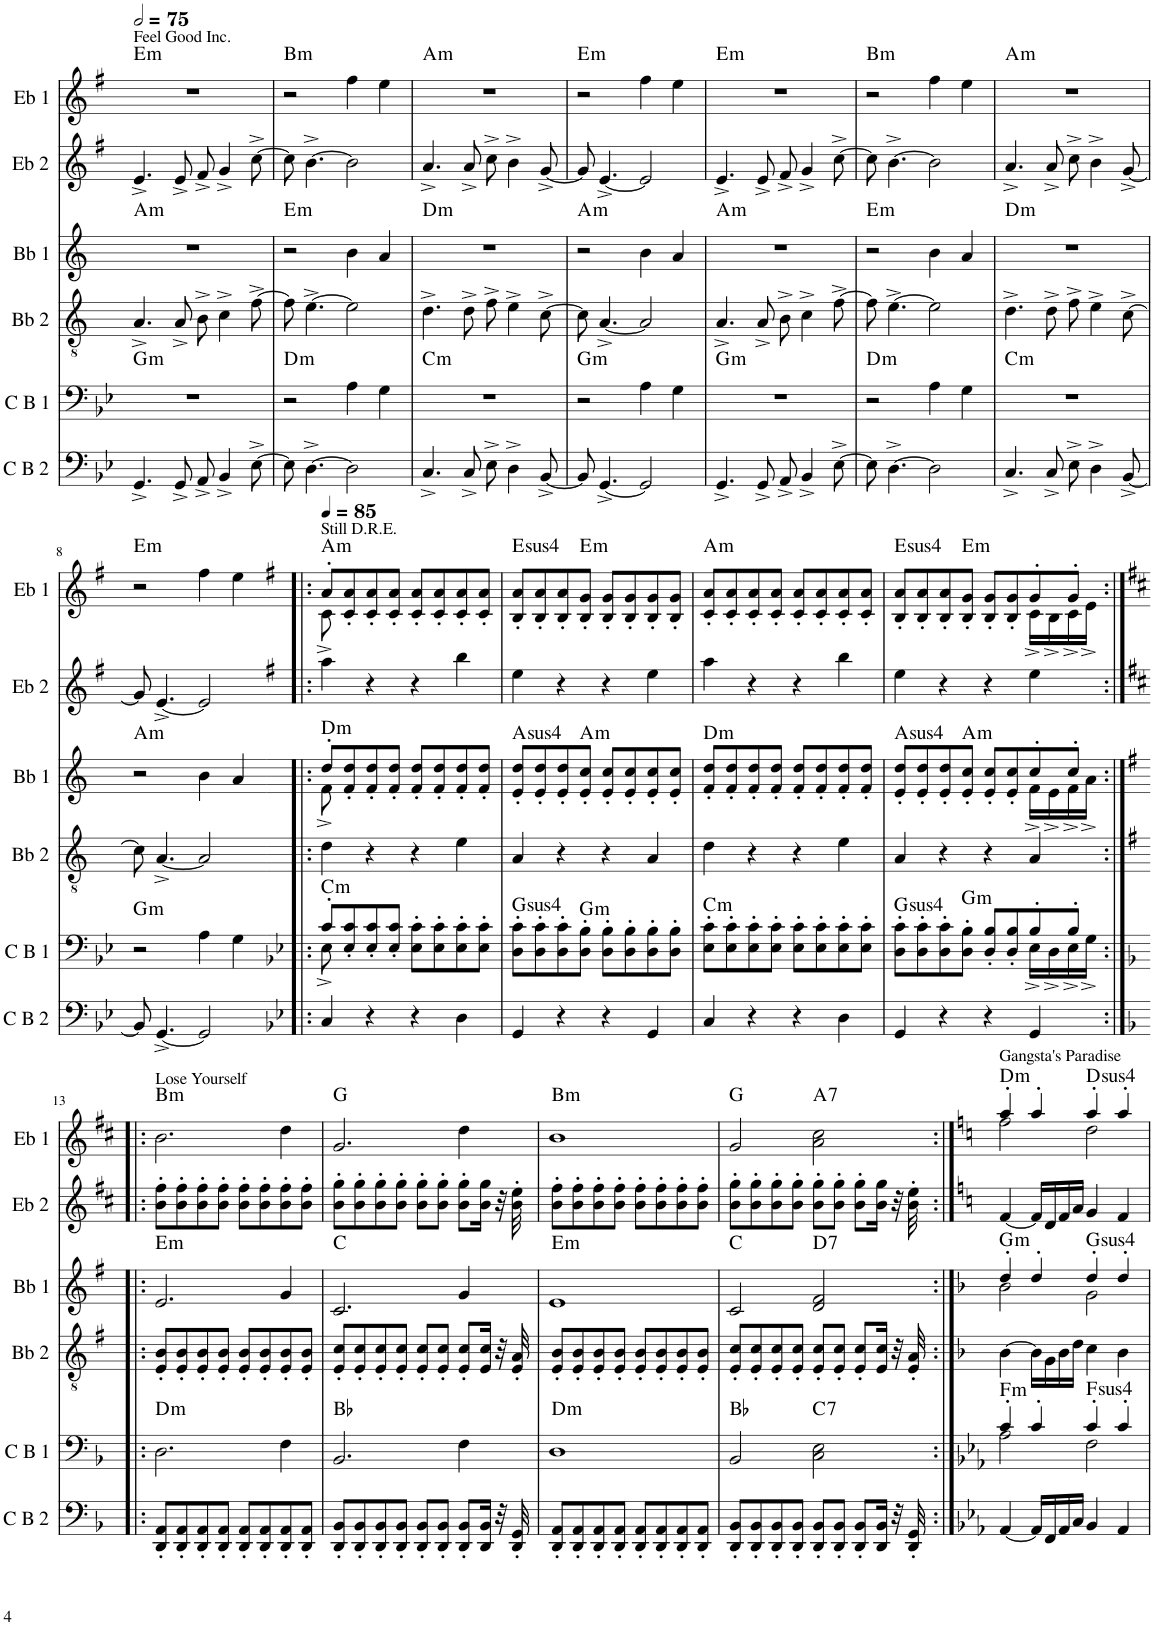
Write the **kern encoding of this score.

**kern	**kern	**harte	**kern	**kern	**harte	**kern	**kern	**harte
*part6	*part5	*part5	*part4	*part3	*part3	*part2	*part1	*part1
*staff6	*staff5	*	*staff4	*staff3	*	*staff2	*staff1	*
*I"C B 2	*I"C B 1	*	*I"Bb 2	*I"Bb 1	*	*I"Eb 2	*I"Eb 1	*
*I'C B 2	*I'C B 1	*	*I'Bb 2	*I'Bb 1	*	*I'Eb 2	*I'Eb 1	*
!!LO:PB:g=z
*clefF4	*clefF4	*	*clefGv2	*clefG2	*	*clefG2	*clefG2	*
*	*	*	*Trd1c2	*Trd1c2	*	*Trd12c21	*Trd5c9	*
*k[b-e-]	*k[b-e-]	*	*k[]	*k[]	*	*k[f#]	*k[f#]	*
*M4/4	*M4/4	*	*M4/4	*M4/4	*	*M4/4	*M4/4	*
*MM150	*MM150	*	*MM150	*MM150	*	*MM150	*MM150	*
=1	=1	=1	=1	=1	=1	=1	=1	=1
!	!	!LO:H:kt=m	!	!	!LO:H:kt=m	!	!LO:TX:a:t=Feel Good Inc.	!LO:H:kt=m
4.GG^/	1r	G:min	4.A^/	1r	A:min	4.e^/	1r	E:min
8GG^/	.	.	8A^/	.	.	8e^/	.	.
8AA^/	.	.	8B^\	.	.	8f#^/	.	.
4BB-^/	.	.	4c^\	.	.	4g^/	.	.
[8E-^\	.	.	[8f^\	.	.	[8cc^\	.	.
=2	=2	=2	=2	=2	=2	=2	=2	=2
!	!	!LO:H:kt=m	!	!	!LO:H:kt=m	!	!	!LO:H:kt=m
8E-\]	2r	D:min	8f\]	2r	E:min	8cc\]	2r	B:min
[4.D^\	.	.	[4.e^\	.	.	[4.b^\	.	.
2D\]	4A\	.	2e\]	4b\	.	2b\]	4ff#\	.
.	4G\	.	.	4a/	.	.	4ee\	.
=3	=3	=3	=3	=3	=3	=3	=3	=3
!	!	!LO:H:kt=m	!	!	!LO:H:kt=m	!	!	!LO:H:kt=m
4.C^/	1r	C:min	4.d^\	1r	D:min	4.a^/	1r	A:min
8C^/	.	.	8d^\	.	.	8a^/	.	.
8E-^\	.	.	8f^\	.	.	8cc^\	.	.
4D^\	.	.	4e^\	.	.	4b^\	.	.
[8BB-^/	.	.	[8c^\	.	.	[8g^/	.	.
=4	=4	=4	=4	=4	=4	=4	=4	=4
!	!	!LO:H:kt=m	!	!	!LO:H:kt=m	!	!	!LO:H:kt=m
8BB-/]	2r	G:min	8c\]	2r	A:min	8g/]	2r	E:min
[4.GG^/	.	.	[4.A^/	.	.	[4.e^/	.	.
2GG/]	4A\	.	2A/]	4b\	.	2e/]	4ff#\	.
.	4G\	.	.	4a/	.	.	4ee\	.
=5	=5	=5	=5	=5	=5	=5	=5	=5
!	!	!LO:H:kt=m	!	!	!LO:H:kt=m	!	!	!LO:H:kt=m
4.GG^/	1r	G:min	4.A^/	1r	A:min	4.e^/	1r	E:min
8GG^/	.	.	8A^/	.	.	8e^/	.	.
8AA^/	.	.	8B^\	.	.	8f#^/	.	.
4BB-^/	.	.	4c^\	.	.	4g^/	.	.
[8E-^\	.	.	[8f^\	.	.	[8cc^\	.	.
=6	=6	=6	=6	=6	=6	=6	=6	=6
!	!	!LO:H:kt=m	!	!	!LO:H:kt=m	!	!	!LO:H:kt=m
8E-\]	2r	D:min	8f\]	2r	E:min	8cc\]	2r	B:min
[4.D^\	.	.	[4.e^\	.	.	[4.b^\	.	.
2D\]	4A\	.	2e\]	4b\	.	2b\]	4ff#\	.
.	4G\	.	.	4a/	.	.	4ee\	.
=7	=7	=7	=7	=7	=7	=7	=7	=7
!	!	!LO:H:kt=m	!	!	!LO:H:kt=m	!	!	!LO:H:kt=m
4.C^/	1r	C:min	4.d^\	1r	D:min	4.a^/	1r	A:min
8C^/	.	.	8d^\	.	.	8a^/	.	.
8E-^\	.	.	8f^\	.	.	8cc^\	.	.
4D^\	.	.	4e^\	.	.	4b^\	.	.
[8BB-^/	.	.	[8c^\	.	.	[8g^/	.	.
!!LO:LB:g=z
=8	=8	=8	=8	=8	=8	=8	=8	=8
!	!	!LO:H:kt=m	!	!	!LO:H:kt=m	!	!	!LO:H:kt=m
8BB-/]	2r	G:min	8c\]	2r	A:min	8g/]	2r	E:min
[4.GG^/	.	.	[4.A^/	.	.	[4.e^/	.	.
2GG/]	4A\	.	2A/]	4b\	.	2e/]	4ff#\	.
.	4G\	.	.	4a/	.	.	4ee\	.
=9|!:	=9|!:	=9|!:	=9|!:	=9|!:	=9|!:	=9|!:	=9|!:	=9|!:
*k[b-e-]	*k[b-e-]	*	*k[]	*k[]	*	*k[f#]	*k[f#]	*
*	*	*	*	*	*	*	*MM85	*
*	*^	*	*	*^	*	*	*^	*
!	!	!	!LO:H:kt=m	!	!	!	!LO:H:kt=m	!	!LO:TX:a:t=Still D.R.E.	!	!LO:H:kt=m
4C/	8c'/L	8E-^\	C:min	4d\	8dd'/L	8f^\	D:min	4aa\	8a'/L	8c^\	A:min
.	8E-/' 8c/'	2..ryy	.	.	8f/' 8dd/'	2..ryy	.	.	8c/' 8a/'	2..ryy	.
4r	8E-/' 8c/'	.	.	4r	8f/' 8dd/'	.	.	4r	8c/' 8a/'	.	.
.	8E-/' 8c/'J	.	.	.	8f/' 8dd/'J	.	.	.	8c/' 8a/'J	.	.
4r	8E-\' 8c\'L	.	.	4r	8f/' 8dd/'L	.	.	4r	8c/' 8a/'L	.	.
.	8E-\' 8c\'	.	.	.	8f/' 8dd/'	.	.	.	8c/' 8a/'	.	.
4D\	8E-\' 8c\'	.	.	4e\	8f/' 8dd/'	.	.	4bb\	8c/' 8a/'	.	.
.	8E-\' 8c\'J	.	.	.	8f/' 8dd/'J	.	.	.	8c/' 8a/'J	.	.
*	*v	*v	*	*	*v	*v	*	*	*v	*v	*
=10	=10	=10	=10	=10	=10	=10	=10	=10
!	!	!LO:H:kt=4	!	!	!LO:H:kt=4	!	!	!LO:H:kt=4
4GG/	8D\' 8c\'L	G:sus4	4A/	8e/' 8dd/'L	A:sus4	4ee\	8B/' 8a/'L	E:sus4
.	8D\' 8c\'	.	.	8e/' 8dd/'	.	.	8B/' 8a/'	.
4r	8D\' 8c\'	.	4r	8e/' 8dd/'	.	4r	8B/' 8a/'	.
!	!	!LO:H:kt=m	!	!	!LO:H:kt=m	!	!	!LO:H:kt=m
.	8D\' 8B-\'J	G:min	.	8e/' 8cc/'J	A:min	.	8B/' 8g/'J	E:min
4r	8D\' 8B-\'L	.	4r	8e/' 8cc/'L	.	4r	8B/' 8g/'L	.
.	8D\' 8B-\'	.	.	8e/' 8cc/'	.	.	8B/' 8g/'	.
4GG/	8D\' 8B-\'	.	4A/	8e/' 8cc/'	.	4ee\	8B/' 8g/'	.
.	8D\' 8B-\'J	.	.	8e/' 8cc/'J	.	.	8B/' 8g/'J	.
=11	=11	=11	=11	=11	=11	=11	=11	=11
!	!	!LO:H:kt=m	!	!	!LO:H:kt=m	!	!	!LO:H:kt=m
4C/	8E-\' 8c\'L	C:min	4d\	8f/' 8dd/'L	D:min	4aa\	8c/' 8a/'L	A:min
.	8E-\' 8c\'	.	.	8f/' 8dd/'	.	.	8c/' 8a/'	.
4r	8E-\' 8c\'	.	4r	8f/' 8dd/'	.	4r	8c/' 8a/'	.
.	8E-\' 8c\'J	.	.	8f/' 8dd/'J	.	.	8c/' 8a/'J	.
4r	8E-\' 8c\'L	.	4r	8f/' 8dd/'L	.	4r	8c/' 8a/'L	.
.	8E-\' 8c\'	.	.	8f/' 8dd/'	.	.	8c/' 8a/'	.
4D\	8E-\' 8c\'	.	4e\	8f/' 8dd/'	.	4bb\	8c/' 8a/'	.
.	8E-\' 8c\'J	.	.	8f/' 8dd/'J	.	.	8c/' 8a/'J	.
=12	=12	=12	=12	=12	=12	=12	=12	=12
*	*^	*	*	*^	*	*	*^	*
!	!	!	!LO:H:kt=4	!	!	!	!LO:H:kt=4	!	!	!	!LO:H:kt=4
4GG/	8D\' 8c\'L	2.ryy	G:sus4	4A/	8e/' 8dd/'L	2.ryy	A:sus4	4ee\	8B/' 8a/'L	2.ryy	E:sus4
.	8D\' 8c\'	.	.	.	8e/' 8dd/'	.	.	.	8B/' 8a/'	.	.
4r	8D\' 8c\'	.	.	4r	8e/' 8dd/'	.	.	4r	8B/' 8a/'	.	.
!	!	!	!LO:H:kt=m	!	!	!	!LO:H:kt=m	!	!	!	!LO:H:kt=m
.	8D\' 8B-\'J	.	G:min	.	8e/' 8cc/'J	.	A:min	.	8B/' 8g/'J	.	E:min
4r	8D/' 8B-/'L	.	.	4r	8e/' 8cc/'L	.	.	4r	8B/' 8g/'L	.	.
.	8D/' 8B-/'	.	.	.	8e/' 8cc/'	.	.	.	8B/' 8g/'	.	.
4GG/	8B-'/	16E-^\LL	.	4A/	8cc'/	16f^\LL	.	4ee\	8g'/	16c^\LL	.
.	.	16D^\	.	.	.	16e^\	.	.	.	16B^\	.
.	8B-'/J	16E-^\	.	.	8cc'/J	16f^\	.	.	8g'/J	16c^\	.
.	.	16G^\JJ	.	.	.	16a^\JJ	.	.	.	16e^\JJ	.
*	*v	*v	*	*	*v	*v	*	*	*v	*v	*
!!LO:LB:g=z
=13:|!|:	=13:|!|:	=13:|!|:	=13:|!|:	=13:|!|:	=13:|!|:	=13:|!|:	=13:|!|:	=13:|!|:
*k[b-]	*k[b-]	*	*k[f#]	*k[f#]	*	*k[f#c#]	*k[f#c#]	*
*	*^	*	*	*^	*	*	*^	*
!	!	!	!LO:H:kt=m	!	!	!	!LO:H:kt=m	!	!LO:TX:a:t=Lose Yourself	!	!LO:H:kt=m
*	*v	*v	*	*	*v	*v	*	*	*v	*v	*
8DD/' 8AA/'L	2.D\	D:min	8E/' 8B/'L	2.e/	E:min	8b\' 8ff#\'L	2.b\	B:min
8DD/' 8AA/'	.	.	8E/' 8B/'	.	.	8b\' 8ff#\'	.	.
8DD/' 8AA/'	.	.	8E/' 8B/'	.	.	8b\' 8ff#\'	.	.
8DD/' 8AA/'J	.	.	8E/' 8B/'J	.	.	8b\' 8ff#\'J	.	.
8DD/' 8AA/'L	.	.	8E/' 8B/'L	.	.	8b\' 8ff#\'L	.	.
8DD/' 8AA/'	.	.	8E/' 8B/'	.	.	8b\' 8ff#\'	.	.
8DD/' 8AA/'	4F\	.	8E/' 8B/'	4g/	.	8b\' 8ff#\'	4dd\	.
8DD/' 8AA/'J	.	.	8E/' 8B/'J	.	.	8b\' 8ff#\'J	.	.
=14	=14	=14	=14	=14	=14	=14	=14	=14
8DD/' 8BB-/'L	2.BB-/	Bb:maj	8E/' 8c/'L	2.c/	C:maj	8b\' 8gg\'L	2.g/	G:maj
8DD/' 8BB-/'	.	.	8E/' 8c/'	.	.	8b\' 8gg\'	.	.
8DD/' 8BB-/'	.	.	8E/' 8c/'	.	.	8b\' 8gg\'	.	.
8DD/' 8BB-/'J	.	.	8E/' 8c/'J	.	.	8b\' 8gg\'J	.	.
8DD/' 8BB-/'L	.	.	8E/' 8c/'L	.	.	8b\' 8gg\'L	.	.
8DD/' 8BB-/'J	.	.	8E/' 8c/'J	.	.	8b\' 8gg\'J	.	.
8DD/' 8BB-/'L	4F\	.	8E/' 8c/'L	4g/	.	8b\' 8gg\'L	4dd\	.
16DD/ 16BB-/Jk	.	.	16E/ 16c/Jk	.	.	16b\ 16gg\Jk	.	.
32r	.	.	32r	.	.	32r	.	.
32DD/' 32GG/'	.	.	32E/' 32A/'	.	.	32b\' 32ee\'	.	.
=15	=15	=15	=15	=15	=15	=15	=15	=15
!	!	!LO:H:kt=m	!	!	!LO:H:kt=m	!	!	!LO:H:kt=m
8DD/' 8AA/'L	1D	D:min	8E/' 8B/'L	1e	E:min	8b\' 8ff#\'L	1b	B:min
8DD/' 8AA/'	.	.	8E/' 8B/'	.	.	8b\' 8ff#\'	.	.
8DD/' 8AA/'	.	.	8E/' 8B/'	.	.	8b\' 8ff#\'	.	.
8DD/' 8AA/'J	.	.	8E/' 8B/'J	.	.	8b\' 8ff#\'J	.	.
8DD/' 8AA/'L	.	.	8E/' 8B/'L	.	.	8b\' 8ff#\'L	.	.
8DD/' 8AA/'	.	.	8E/' 8B/'	.	.	8b\' 8ff#\'	.	.
8DD/' 8AA/'	.	.	8E/' 8B/'	.	.	8b\' 8ff#\'	.	.
8DD/' 8AA/'J	.	.	8E/' 8B/'J	.	.	8b\' 8ff#\'J	.	.
=16	=16	=16	=16	=16	=16	=16	=16	=16
8DD/' 8BB-/'L	2BB-/	Bb:maj	8E/' 8c/'L	2c/	C:maj	8b\' 8gg\'L	2g/	G:maj
8DD/' 8BB-/'	.	.	8E/' 8c/'	.	.	8b\' 8gg\'	.	.
8DD/' 8BB-/'	.	.	8E/' 8c/'	.	.	8b\' 8gg\'	.	.
8DD/' 8BB-/'J	.	.	8E/' 8c/'J	.	.	8b\' 8gg\'J	.	.
!	!	!LO:H:kt=7	!	!	!LO:H:kt=7	!	!	!LO:H:kt=7
8DD/' 8BB-/'L	2C\ 2E\	C:7	8E/' 8c/'L	2d/ 2f#/	D:7	8b\' 8gg\'L	2a\ 2cc#\	A:7
8DD/' 8BB-/'J	.	.	8E/' 8c/'J	.	.	8b\' 8gg\'J	.	.
8DD/' 8BB-/'L	.	.	8E/' 8c/'L	.	.	8b\' 8gg\'L	.	.
16DD/ 16BB-/Jk	.	.	16E/ 16c/Jk	.	.	16b\ 16gg\Jk	.	.
32r	.	.	32r	.	.	32r	.	.
32DD/' 32GG/'	.	.	32E/' 32A/'	.	.	32b\' 32ee\'	.	.
=17:|!	=17:|!	=17:|!	=17:|!	=17:|!	=17:|!	=17:|!	=17:|!	=17:|!
*k[b-e-a-]	*k[b-e-a-]	*	*k[b-]	*k[b-]	*	*k[]	*k[]	*
*	*^	*	*	*^	*	*	*^	*
!	!	!	!LO:H:kt=m	!	!	!	!LO:H:kt=m	!	!LO:TX:a:t=Gangsta's Paradise	!	!LO:H:kt=m
[4AA-/	4c'/	2A-\	F:min	[4B-\	4dd'/	2b-\	G:min	[4f/	4aa'/	2ff\	D:min
16AA-/LL]	4c'/	.	.	16B-\LL]	4dd'/	.	.	16f/LL]	4aa'/	.	.
16FF/	.	.	.	16G\	.	.	.	16d/	.	.	.
16AA-/	.	.	.	16B-\	.	.	.	16f/	.	.	.
16C/JJ	.	.	.	16d\JJ	.	.	.	16a/JJ	.	.	.
!	!	!	!LO:H:kt=4	!	!	!	!LO:H:kt=4	!	!	!	!LO:H:kt=4
4BB-/	4c'/	2F\	F:sus4	4c\	4dd'/	2g\	G:sus4	4g/	4aa'/	2dd\	D:sus4
4AA-/	4c'/	.	.	4B-\	4dd'/	.	.	4f/	4aa'/	.	.
*	*v	*v	*	*	*v	*v	*	*	*v	*v	*
=	=	=	=	=	=	=	=	=
*-	*-	*-	*-	*-	*-	*-	*-	*-
